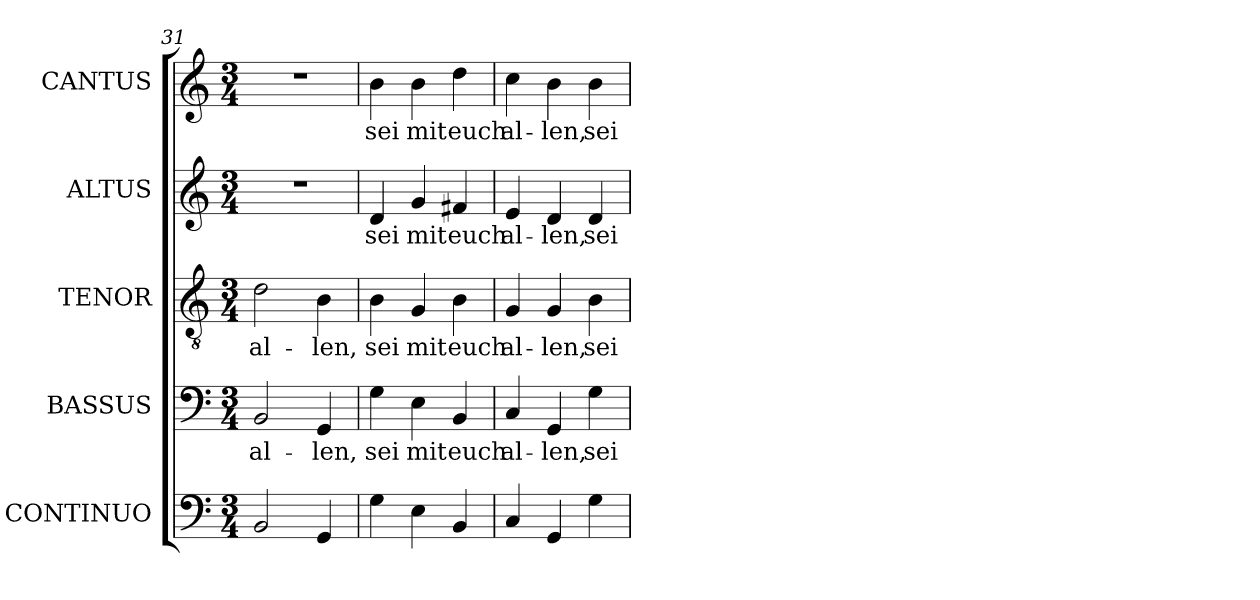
**kern	**kern	**text	**kern	**text	**kern	**text	**kern	**text
*part5	*part4	*part4	*part3	*part3	*part2	*part2	*part1	*part1
*staff5	*staff4	*staff4	*staff3	*staff3	*staff2	*staff2	*staff1	*staff1
*I"CONTINUO	*I"BASSUS	*	*I"TENOR	*	*I"ALTUS	*	*I"CANTUS	*
*clefF4	*clefF4	*	*clefGv2	*	*clefG2	*	*clefG2	*
*k[]	*k[]	*	*k[]	*	*k[]	*	*k[]	*
*C:	*C:	*	*C:	*	*C:	*	*C:	*
*M3/4	*M3/4	*	*M3/4	*	*M3/4	*	*M3/4	*
=31	=31	=31	=31	=31	=31	=31	=31	=31
!	!	!LO:LY:b:cj	!	!LO:LY:b:cj	!	!	!	!
2BB>/	2BB/	al-	2d\	al-	2.r	.	2.r	.
!	!	!LO:LY:b:cj	!	!LO:LY:b:cj	!	!	!	!
4GG/	4GG/	-len,	4B\	-len,	.	.	.	.
!!LO:PB:g=z
=32	=32	=32	=32	=32	=32	=32	=32	=32
!	!	!LO:LY:b:cj	!	!LO:LY:b:cj	!	!LO:LY:b:cj	!	!LO:LY:b:cj
4G\	4G\	sei	4B\	sei	4d/	sei	4b\	sei
!	!	!LO:LY:b:cj	!	!LO:LY:b:cj	!	!LO:LY:b:cj	!	!LO:LY:b:cj
4E\	4E\	mit	4G/	mit	4g/	mit	4b\	mit
!	!	!LO:LY:b:cj	!	!LO:LY:b:cj	!	!LO:LY:b:cj	!	!LO:LY:b:cj
4BB>/	4BB/	euch	4B\	euch	4f#X/	euch	4dd\	euch
=33	=33	=33	=33	=33	=33	=33	=33	=33
!	!	!LO:LY:b:cj	!	!LO:LY:b:cj	!	!LO:LY:b:cj	!	!LO:LY:b:cj
4C/	4C/	al-	4G/	al-	4e/	al-	4cc\	al-
!	!	!LO:LY:b:cj	!	!LO:LY:b:cj	!	!LO:LY:b:cj	!	!LO:LY:b:cj
4GG/	4GG/	-len,	4G/	-len,	4d/	-len,	4b\	-len,
!	!	!LO:LY:b:cj	!	!LO:LY:b:cj	!	!LO:LY:b:cj	!	!LO:LY:b:cj
4G\	4G\	sei	4B\	sei	4d/	sei	4b\	sei
=	=	=	=	=	=	=	=	=
*-	*-	*-	*-	*-	*-	*-	*-	*-
